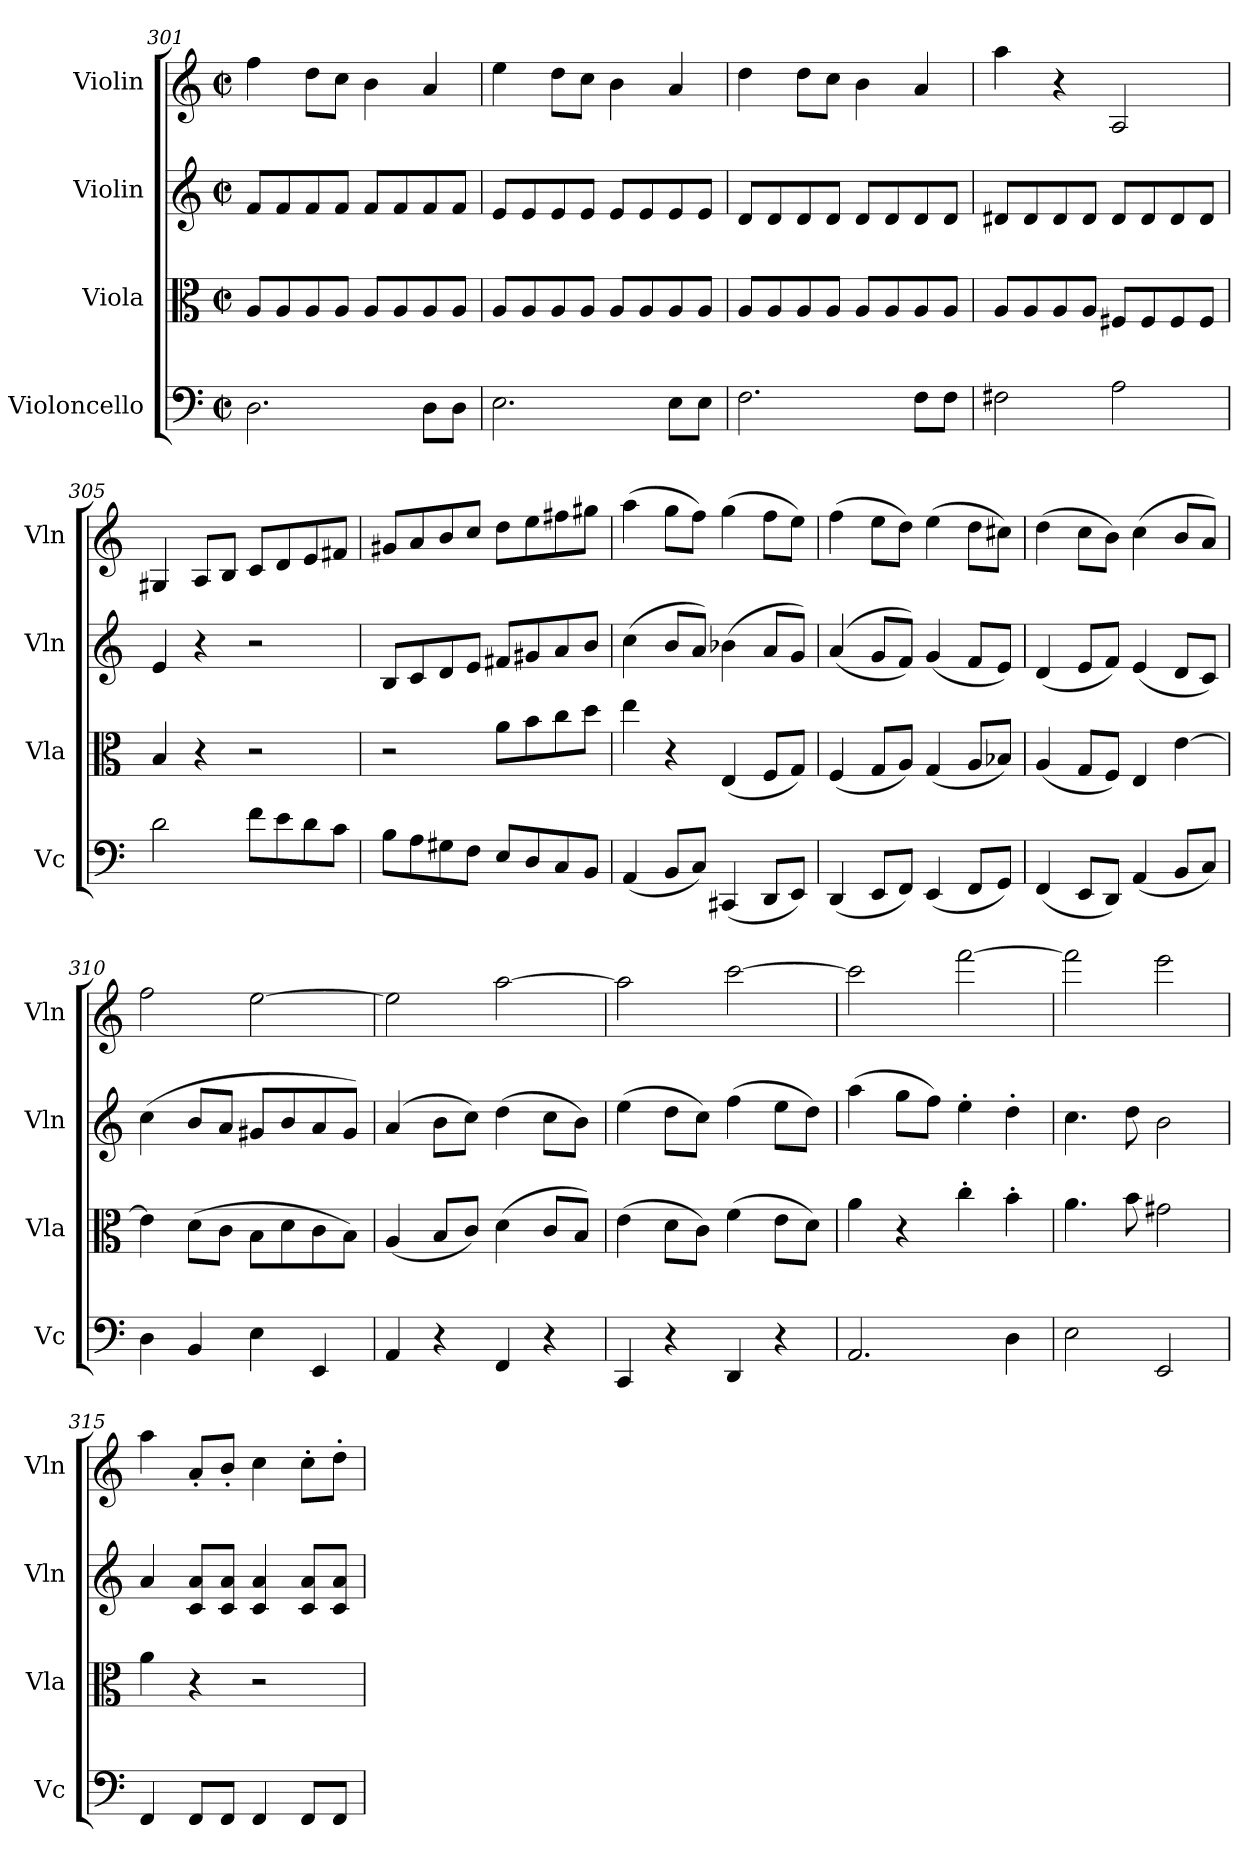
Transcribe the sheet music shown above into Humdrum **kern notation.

**kern	**kern	**kern	**kern
*part4	*part3	*part2	*part1
*staff4	*staff3	*staff2	*staff1
*I"Violoncello	*I"Viola	*I"Violin	*I"Violin
*I'Vc	*I'Vla	*I'Vln	*I'Vln
*clefF4	*clefC3	*clefG2	*clefG2
*k[]	*k[]	*k[]	*k[]
*M2/2	*M2/2	*M2/2	*M2/2
*met(c|)	*met(c|)	*met(c|)	*met(c|)
=301	=301	=301	=301
2.D\	8A/L	8f/L	4ff\
.	8A/	8f/	.
.	8A/	8f/	8dd\L
.	8A/J	8f/J	8cc\J
.	8A/L	8f/L	4b\
.	8A/	8f/	.
8D\L	8A/	8f/	4a/
8D\J	8A/J	8f/J	.
=302	=302	=302	=302
2.E\	8A/L	8e/L	4ee\
.	8A/	8e/	.
.	8A/	8e/	8dd\L
.	8A/J	8e/J	8cc\J
.	8A/L	8e/L	4b\
.	8A/	8e/	.
8E\L	8A/	8e/	4a/
8E\J	8A/J	8e/J	.
=303	=303	=303	=303
2.F\	8A/L	8d/L	4dd\
.	8A/	8d/	.
.	8A/	8d/	8dd\L
.	8A/J	8d/J	8cc\J
.	8A/L	8d/L	4b\
.	8A/	8d/	.
8F\L	8A/	8d/	4a/
8F\J	8A/J	8d/J	.
=304	=304	=304	=304
2F#X\	8A/L	8d#X/L	4aa\
.	8A/	8d#/	.
.	8A/	8d#/	4r
.	8A/J	8d#/J	.
2A\	8F#X/L	8d#/L	2A/
.	8F#/	8d#/	.
.	8F#/	8d#/	.
.	8F#/J	8d#/J	.
=305	=305	=305	=305
2d\	4B/	4e/	4G#X/
.	4r	4r	8A/L
.	.	.	8B/J
8f\L	2r	2r	8c/L
8e\	.	.	8d/
8d\	.	.	8e/
8c\J	.	.	8f#X/J
=306	=306	=306	=306
8B\L	2r	8B/L	8g#X/L
8A\	.	8c/	8a/
8G#X\	.	8d/	8b/
8F\J	.	8e/J	8cc/J
8E/L	8a\L	8f#X/L	8dd\L
8D/	8b\	8g#X/	8ee\
8C/	8cc\	8a/	8ff#X\
8BB/J	8dd\J	8b/J	8gg#X\J
=307	=307	=307	=307
(4AA/	4ee\	(4cc\	(4aa\
8BB/L	4r	8b/L	8gg\L
8C/J)	.	8a/J)	8ff\J)
(4CC#X/	(4E/	(4b-X\	(4gg\
8DD/L	8F/L	8a/L	8ff\L
8EE/J)	8G/J)	8g/J)	8ee\J)
=308	=308	=308	=308
(4DD/	(4F/	((4a/	(4ff\
8EE/L	8G/L	8g/L	8ee\L
8FF/J)	8A/J)	8f/J))	8dd\J)
(4EE/	(4G/	(4g/	(4ee\
8FF/L	8A/L	8f/L	8dd\L
8GG/J)	8B-X/J)	8e/J)	8cc#X\J)
=309	=309	=309	=309
(4FF/	(4A/	(4d/	(4dd\
8EE/L	8G/L	8e/L	8cc\L
8DD/J)	8F/J)	8f/J)	8b\J)
(4AA/	4E/	(4e/	(4cc\
8BB/L	[4e\	8d/L	8b/L
8C/J)	.	8c/J)	8a/J)
=310	=310	=310	=310
4D\	4e\]	(4cc\	2ff\
4BB/	(8d\L	8b/L	.
.	8c\J	8a/J	.
4E\	8B\L	8g#X/L	[2ee\
.	8d\	8b/	.
4EE/	8c\	8a/	.
.	8B\J)	8g#/J)	.
=311	=311	=311	=311
4AA/	(4A/	(4a/	2ee\]
4r	8B/L	8b\L	.
.	8c/J)	8cc\J)	.
4FF/	(4d\	(4dd\	[2aa\
4r	8c/L	8cc\L	.
.	8B/J)	8b\J)	.
=312	=312	=312	=312
4CC/	(4e\	(4ee\	2aa\]
4r	8d\L	8dd\L	.
.	8c\J)	8cc\J)	.
4DD/	(4f\	(4ff\	[2ccc\
4r	8e\L	8ee\L	.
.	8d\J)	8dd\J)	.
=313	=313	=313	=313
2.AA/	4a\	(4aa\	2ccc\]
.	4r	8gg\L	.
.	.	8ff\J)	.
.	4cc'\	4ee'\	[2fff\
4D\	4b'\	4dd'\	.
=314	=314	=314	=314
2E\	4.a\	4.cc\	2fff\]
.	8b\	8dd\	.
2EE/	2g#X\	2b\	2eee\
=315	=315	=315	=315
4FF/	4a\	4a/	4aa\
8FF/L	4r	8c/ 8a/L	8a'/L
8FF/J	.	8c/ 8a/J	8b'/J
4FF/	2r	4c/ 4a/	4cc\
8FF/L	.	8c/ 8a/L	8cc'\L
8FF/J	.	8c/ 8a/J	8dd'\J
=	=	=	=
*-	*-	*-	*-
